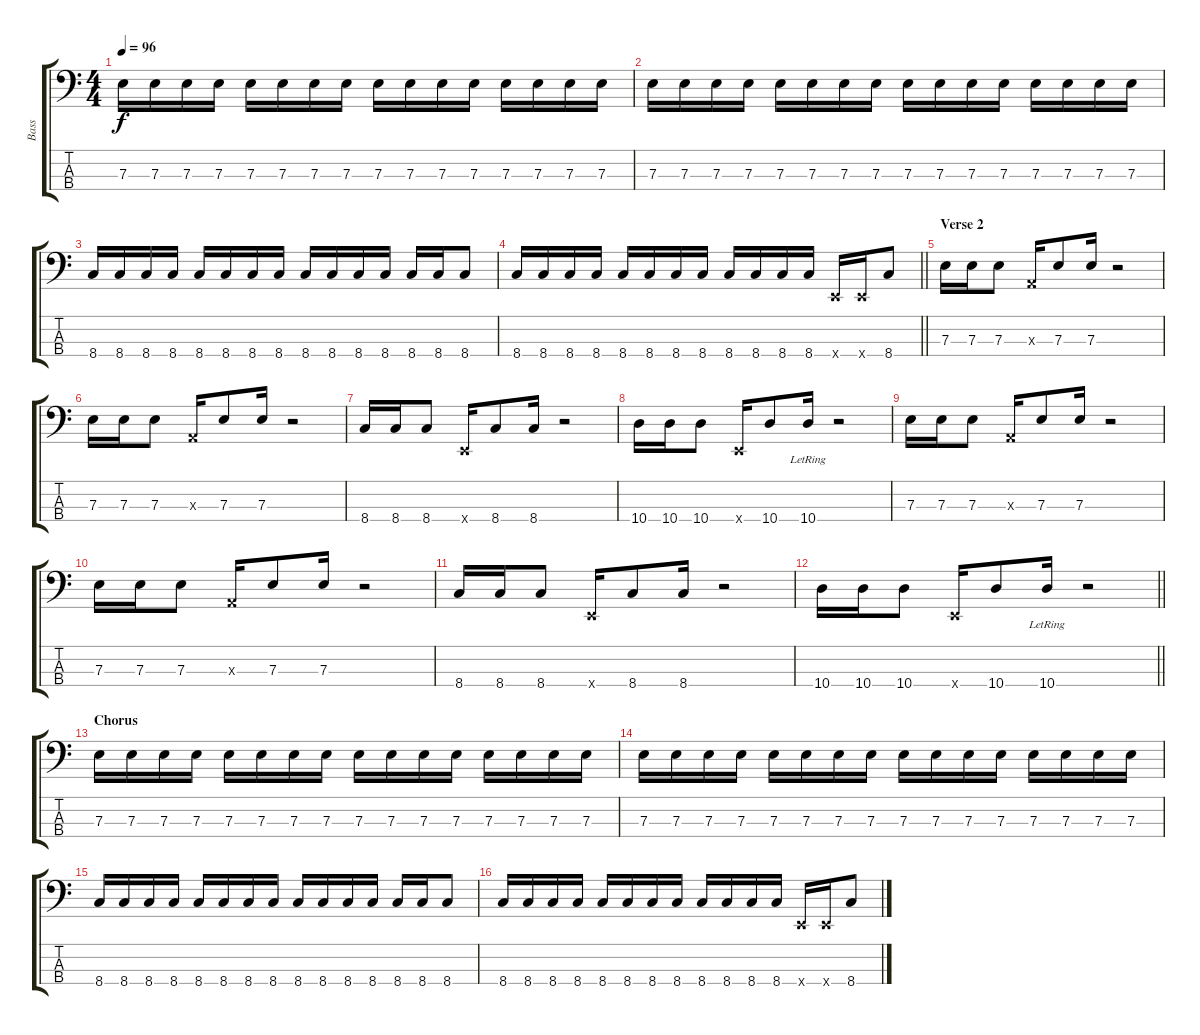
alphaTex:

\track ("Bass" "Bass") {instrument electricbassfinger}
\staff {score tabs}
\tuning (G2 D2 A1 E1) {hide}
\ts (4 4)
\tempo 96
\clef f4
\ks c
7.3.16{dy f} 7.3.16 7.3.16 7.3.16 7.3.16 7.3.16 7.3.16 7.3.16 7.3.16 7.3.16 7.3.16 7.3.16 7.3.16 7.3.16 7.3.16 7.3.16 |
7.3.16 7.3.16 7.3.16 7.3.16 7.3.16 7.3.16 7.3.16 7.3.16 7.3.16 7.3.16 7.3.16 7.3.16 7.3.16 7.3.16 7.3.16 7.3.16 |
8.4.16 8.4.16 8.4.16 8.4.16 8.4.16 8.4.16 8.4.16 8.4.16 8.4.16 8.4.16 8.4.16 8.4.16 8.4.16 8.4.16 8.4.8 |
\barLineRight lightlight
8.4.16 8.4.16 8.4.16 8.4.16 8.4.16 8.4.16 8.4.16 8.4.16 8.4.16 8.4.16 8.4.16 8.4.16 0.4{x}.16 0.4{x}.16 8.4.8 |
\section ("" "Verse 2")
7.3.16 7.3.16 7.3.8 0.3{x}.16 7.3.8 7.3.16 r.2 |
7.3.16 7.3.16 7.3.8 0.3{x}.16 7.3.8 7.3.16 r.2 |
8.4.16 8.4.16 8.4.8 0.4{x}.16 8.4.8 8.4.16 r.2 |
10.4.16 10.4.16 10.4.8 0.4{x}.16 10.4.8 10.4{lr}.16 r.2 |
7.3.16 7.3.16 7.3.8 0.3{x}.16 7.3.8 7.3.16 r.2 |
7.3.16 7.3.16 7.3.8 0.3{x}.16 7.3.8 7.3.16 r.2 |
8.4.16 8.4.16 8.4.8 0.4{x}.16 8.4.8 8.4.16 r.2 |
\barLineRight lightlight
10.4.16 10.4.16 10.4.8 0.4{x}.16 10.4.8 10.4{lr}.16 r.2 |
\section ("" "Chorus")
7.3.16 7.3.16 7.3.16 7.3.16 7.3.16 7.3.16 7.3.16 7.3.16 7.3.16 7.3.16 7.3.16 7.3.16 7.3.16 7.3.16 7.3.16 7.3.16 |
7.3.16 7.3.16 7.3.16 7.3.16 7.3.16 7.3.16 7.3.16 7.3.16 7.3.16 7.3.16 7.3.16 7.3.16 7.3.16 7.3.16 7.3.16 7.3.16 |
8.4.16 8.4.16 8.4.16 8.4.16 8.4.16 8.4.16 8.4.16 8.4.16 8.4.16 8.4.16 8.4.16 8.4.16 8.4.16 8.4.16 8.4.8 |
8.4.16 8.4.16 8.4.16 8.4.16 8.4.16 8.4.16 8.4.16 8.4.16 8.4.16 8.4.16 8.4.16 8.4.16 0.4{x}.16 0.4{x}.16 8.4.8
